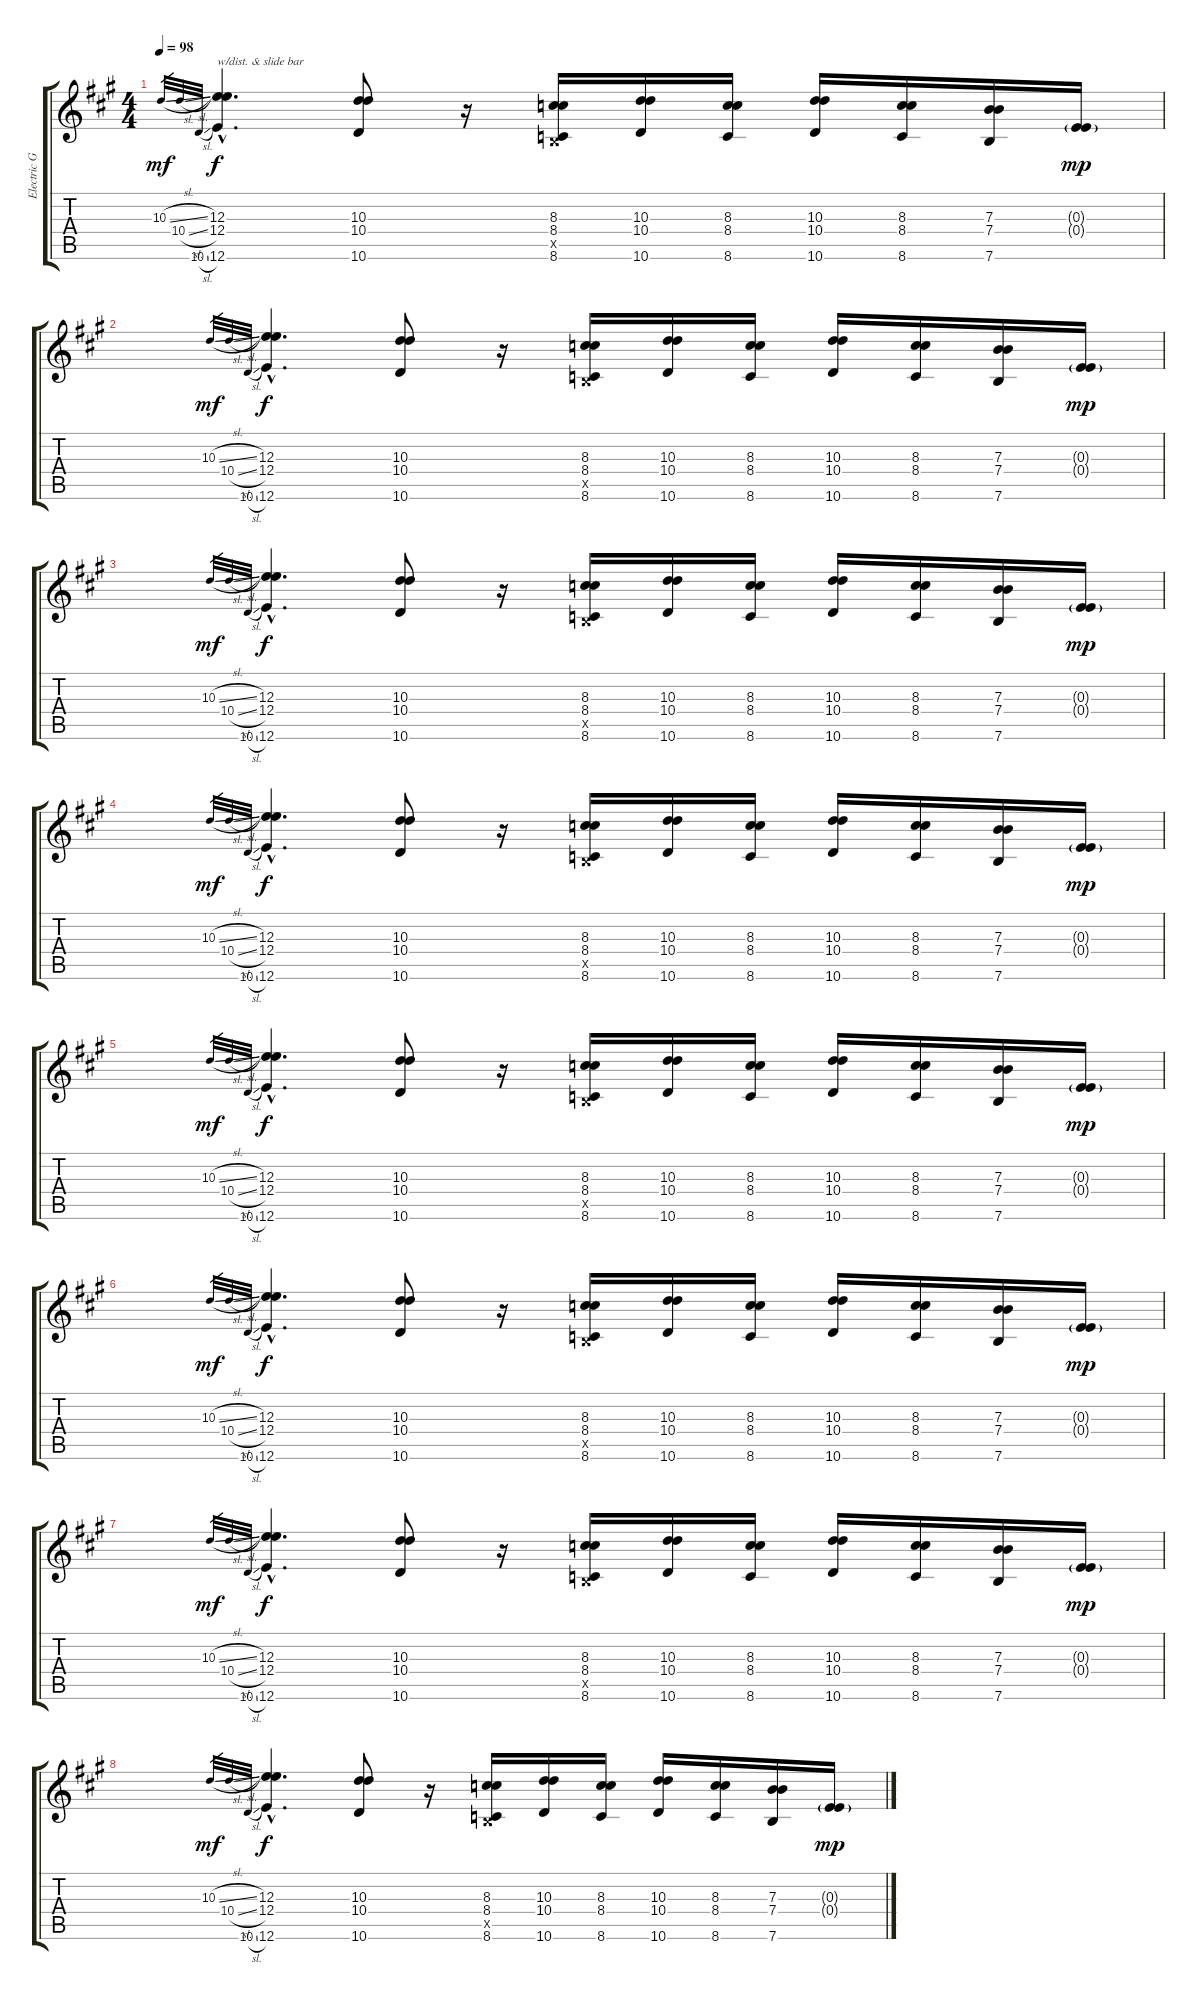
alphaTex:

\track ("Electric Guitar (dbld 1)" "Electric G") {instrument distortionguitar}
\staff {score tabs}
\tuning (E4 B3 E3 E3 B2 E2) {hide}
\ts (4 4)
\tempo 98
\clef g2
\ks a
10.3{sl}.32{gr dy mf instrument distortionguitar} 10.4{sl}.32{gr} 10.6{sl}.32{gr} (12.3{hac} 12.4{hac} 12.6{hac}).4{d txt "w/dist. & slide bar" dy f} (10.3 10.4 10.6).8 r.16 (8.3 8.4 0.5{x} 8.6).16 (10.3 10.4 10.6).16 (8.3 8.4 8.6).16 (10.3 10.4 10.6).16 (8.3 8.4 8.6).16 (7.3 7.4 7.6).16 (0.3{g} 0.4{g}).16{dy mp} |
10.3{sl}.32{gr dy mf} 10.4{sl}.32{gr} 10.6{sl}.32{gr} (12.3{hac} 12.4{hac} 12.6{hac}).4{d dy f} (10.3 10.4 10.6).8 r.16 (8.3 8.4 0.5{x} 8.6).16 (10.3 10.4 10.6).16 (8.3 8.4 8.6).16 (10.3 10.4 10.6).16 (8.3 8.4 8.6).16 (7.3 7.4 7.6).16 (0.3{g} 0.4{g}).16{dy mp} |
10.3{sl}.32{gr dy mf} 10.4{sl}.32{gr} 10.6{sl}.32{gr} (12.3{hac} 12.4{hac} 12.6{hac}).4{d dy f} (10.3 10.4 10.6).8 r.16 (8.3 8.4 0.5{x} 8.6).16 (10.3 10.4 10.6).16 (8.3 8.4 8.6).16 (10.3 10.4 10.6).16 (8.3 8.4 8.6).16 (7.3 7.4 7.6).16 (0.3{g} 0.4{g}).16{dy mp} |
10.3{sl}.32{gr dy mf} 10.4{sl}.32{gr} 10.6{sl}.32{gr} (12.3{hac} 12.4{hac} 12.6{hac}).4{d dy f} (10.3 10.4 10.6).8 r.16 (8.3 8.4 0.5{x} 8.6).16 (10.3 10.4 10.6).16 (8.3 8.4 8.6).16 (10.3 10.4 10.6).16 (8.3 8.4 8.6).16 (7.3 7.4 7.6).16 (0.3{g} 0.4{g}).16{dy mp} |
10.3{sl}.32{gr dy mf} 10.4{sl}.32{gr} 10.6{sl}.32{gr} (12.3{hac} 12.4{hac} 12.6{hac}).4{d dy f} (10.3 10.4 10.6).8 r.16 (8.3 8.4 0.5{x} 8.6).16 (10.3 10.4 10.6).16 (8.3 8.4 8.6).16 (10.3 10.4 10.6).16 (8.3 8.4 8.6).16 (7.3 7.4 7.6).16 (0.3{g} 0.4{g}).16{dy mp} |
10.3{sl}.32{gr dy mf} 10.4{sl}.32{gr} 10.6{sl}.32{gr} (12.3{hac} 12.4{hac} 12.6{hac}).4{d dy f} (10.3 10.4 10.6).8 r.16 (8.3 8.4 0.5{x} 8.6).16 (10.3 10.4 10.6).16 (8.3 8.4 8.6).16 (10.3 10.4 10.6).16 (8.3 8.4 8.6).16 (7.3 7.4 7.6).16 (0.3{g} 0.4{g}).16{dy mp} |
10.3{sl}.32{gr dy mf} 10.4{sl}.32{gr} 10.6{sl}.32{gr} (12.3{hac} 12.4{hac} 12.6{hac}).4{d dy f} (10.3 10.4 10.6).8 r.16 (8.3 8.4 0.5{x} 8.6).16 (10.3 10.4 10.6).16 (8.3 8.4 8.6).16 (10.3 10.4 10.6).16 (8.3 8.4 8.6).16 (7.3 7.4 7.6).16 (0.3{g} 0.4{g}).16{dy mp} |
10.3{sl}.32{gr dy mf} 10.4{sl}.32{gr} 10.6{sl}.32{gr} (12.3{hac} 12.4{hac} 12.6{hac}).4{d dy f} (10.3 10.4 10.6).8 r.16 (8.3 8.4 0.5{x} 8.6).16 (10.3 10.4 10.6).16 (8.3 8.4 8.6).16 (10.3 10.4 10.6).16 (8.3 8.4 8.6).16 (7.3 7.4 7.6).16 (0.3{g} 0.4{g}).16{dy mp}
